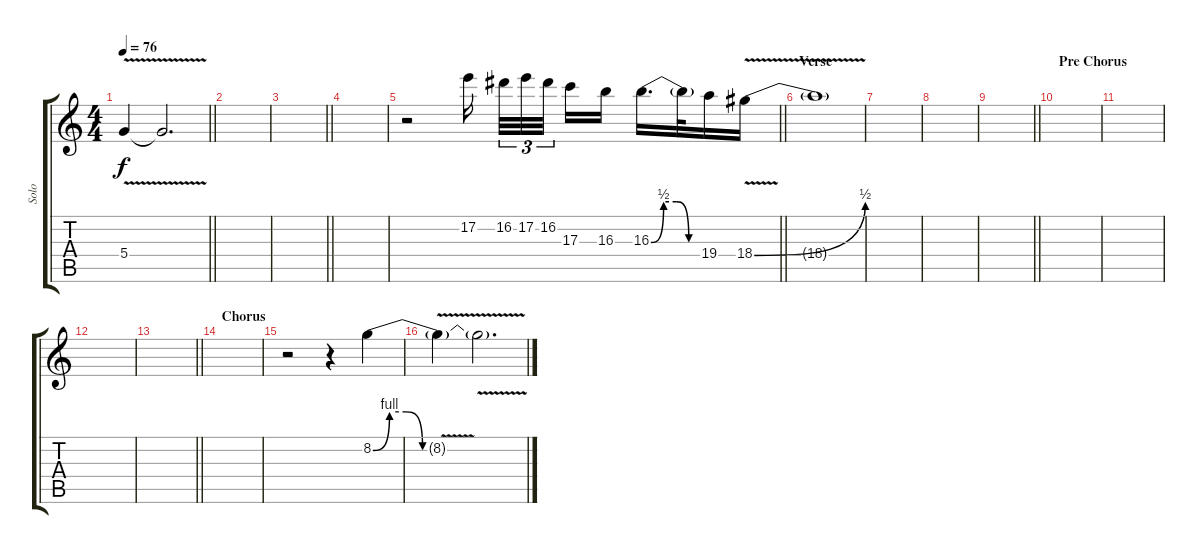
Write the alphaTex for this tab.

\track ("Solo" "Solo") {instrument distortionguitar}
\staff {score tabs}
\tuning (E4 B3 G3 D3 A2 E2) {hide}
\ts (4 4)
\tempo 76
\clef g2
\barLineRight lightlight
\ks c
5.4{v t}.4{dy f} 5.4{t}.2{d} |
\section ("" "")
|
\barLineRight lightlight
|
|
\barLineRight lightlight
r.2 17.2.16{beam splitsecondary} 16.2.32{tu (3 2)} 17.2.32{tu (3 2)} 16.2.32{tu (3 2) beam splitsecondary} 17.3.16 16.3.16 16.3{be (custom 0 0 15 2 30 2 45 0 60 0)}.16{d} 16.3{t}.32 19.4.16 18.4{be (bend 0 0 60 2) v}.16 |
\section ("" "Verse")
18.4{t}.1 |
|
|
\barLineRight lightlight
|
\section ("" "Pre Chorus")
|
|
|
\barLineRight lightlight
|
\section ("" "Chorus")
|
r.2 r.4 8.2{be (custom 0 0 15 4 30 4 45 0 60 0)}.4 |
8.2{v t}.4 8.2{t}.2{d}
